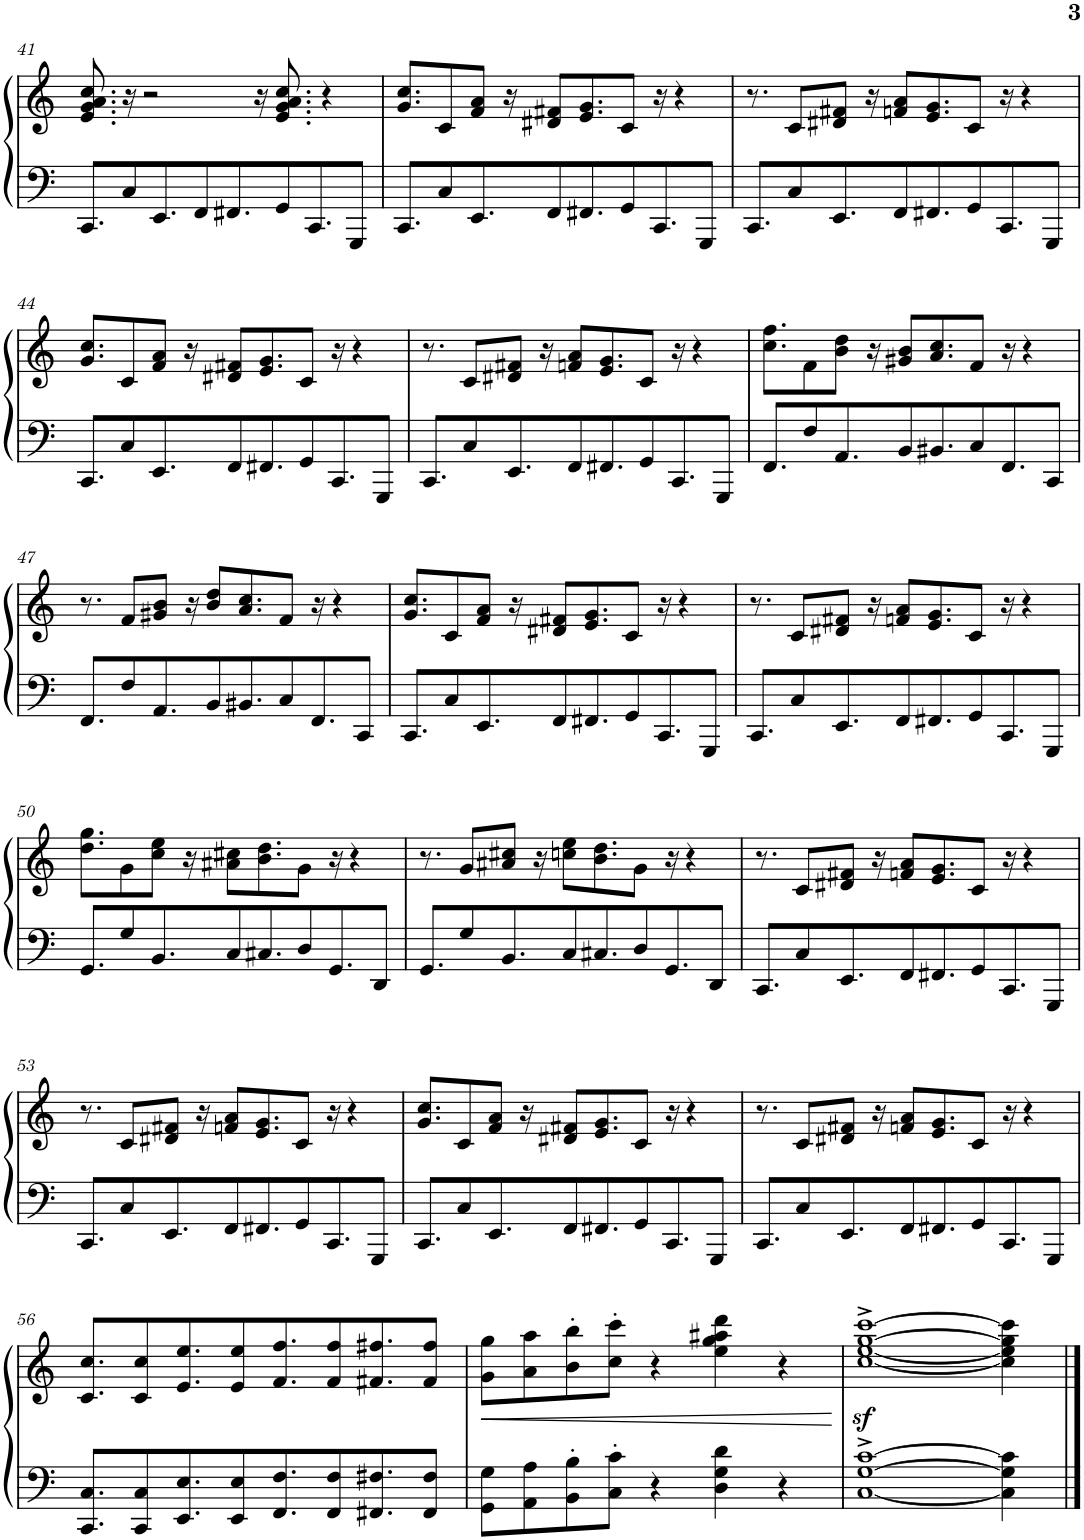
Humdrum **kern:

**kern	**kern	**dynam
*part1	*part1	*part1
*staff2	*staff1	*staff1/2
*I"Piano	*	*
*I'Pno.	*	*
!!LO:PB:g=z
*clefF4	*clefG2	*
*k[]	*k[]	*
*M5/4	*M5/4	*
=41	=41	=41
8.CC/L	8.e/ 8.g/ 8.a/ 8.cc/	.
8C/	16r	.
.	2r	.
8.EE/	.	.
8FF/	.	.
8.FF#X/	.	.
.	16r	.
8GG/	8.e/ 8.g/ 8.a/ 8.cc/	.
8.CC/	.	.
.	4r	.
8GGG/J	.	.
=42	=42	=42
8.CC/L	8.g/ 8.cc/L	.
8C/	8c/	.
8.EE/	8f/ 8a/J	.
.	16r	.
8FF/	8d#X/ 8f#X/L	.
8.FF#X/	8.e/ 8.g/	.
8GG/	8c/J	.
8.CC/	16r	.
.	4r	.
8GGG/J	.	.
=43	=43	=43
8.CC/L	8.r	.
8C/	8c/L	.
8.EE/	8d#X/ 8f#X/J	.
.	16r	.
8FF/	8fn/ 8a/L	.
8.FF#X/	8.e/ 8.g/	.
8GG/	8c/J	.
8.CC/	16r	.
.	4r	.
8GGG/J	.	.
!!LO:LB:g=z
=44	=44	=44
8.CC/L	8.g/ 8.cc/L	.
8C/	8c/	.
8.EE/	8f/ 8a/J	.
.	16r	.
8FF/	8d#X/ 8f#X/L	.
8.FF#X/	8.e/ 8.g/	.
8GG/	8c/J	.
8.CC/	16r	.
.	4r	.
8GGG/J	.	.
=45	=45	=45
8.CC/L	8.r	.
8C/	8c/L	.
8.EE/	8d#X/ 8f#X/J	.
.	16r	.
8FF/	8fn/ 8a/L	.
8.FF#X/	8.e/ 8.g/	.
8GG/	8c/J	.
8.CC/	16r	.
.	4r	.
8GGG/J	.	.
=46	=46	=46
8.FF/L	8.cc\ 8.ff\L	.
8F/	8f\	.
8.AA/	8b\ 8dd\J	.
.	16r	.
8BB/	8g#X/ 8b/L	.
8.BB#X/	8.a/ 8.cc/	.
8C/	8f/J	.
8.FF/	16r	.
.	4r	.
8CC/J	.	.
!!LO:LB:g=z
=47	=47	=47
8.FF/L	8.r	.
8F/	8f/L	.
8.AA/	8g#X/ 8b/J	.
.	16r	.
8BB/	8b/ 8dd/L	.
8.BB#X/	8.a/ 8.cc/	.
8C/	8f/J	.
8.FF/	16r	.
.	4r	.
8CC/J	.	.
=48	=48	=48
8.CC/L	8.g/ 8.cc/L	.
8C/	8c/	.
8.EE/	8f/ 8a/J	.
.	16r	.
8FF/	8d#X/ 8f#X/L	.
8.FF#X/	8.e/ 8.g/	.
8GG/	8c/J	.
8.CC/	16r	.
.	4r	.
8GGG/J	.	.
=49	=49	=49
8.CC/L	8.r	.
8C/	8c/L	.
8.EE/	8d#X/ 8f#X/J	.
.	16r	.
8FF/	8fn/ 8a/L	.
8.FF#X/	8.e/ 8.g/	.
8GG/	8c/J	.
8.CC/	16r	.
.	4r	.
8GGG/J	.	.
!!LO:LB:g=z
=50	=50	=50
8.GG/L	8.dd\ 8.gg\L	.
8G/	8g\	.
8.BB/	8cc\ 8ee\J	.
.	16r	.
8C/	8a#X\ 8cc#X\L	.
8.C#X/	8.b\ 8.dd\	.
8D/	8g\J	.
8.GG/	16r	.
.	4r	.
8DD/J	.	.
=51	=51	=51
8.GG/L	8.r	.
8G/	8g/L	.
8.BB/	8a#X/ 8cc#X/J	.
.	16r	.
8C/	8ccn\ 8ee\L	.
8.C#X/	8.b\ 8.dd\	.
8D/	8g\J	.
8.GG/	16r	.
.	4r	.
8DD/J	.	.
=52	=52	=52
8.CC/L	8.r	.
8C/	8c/L	.
8.EE/	8d#X/ 8f#X/J	.
.	16r	.
8FF/	8fn/ 8a/L	.
8.FF#X/	8.e/ 8.g/	.
8GG/	8c/J	.
8.CC/	16r	.
.	4r	.
8GGG/J	.	.
!!LO:LB:g=z
=53	=53	=53
8.CC/L	8.r	.
8C/	8c/L	.
8.EE/	8d#X/ 8f#X/J	.
.	16r	.
8FF/	8fn/ 8a/L	.
8.FF#X/	8.e/ 8.g/	.
8GG/	8c/J	.
8.CC/	16r	.
.	4r	.
8GGG/J	.	.
=54	=54	=54
8.CC/L	8.g/ 8.cc/L	.
8C/	8c/	.
8.EE/	8f/ 8a/J	.
.	16r	.
8FF/	8d#X/ 8f#X/L	.
8.FF#X/	8.e/ 8.g/	.
8GG/	8c/J	.
8.CC/	16r	.
.	4r	.
8GGG/J	.	.
=55	=55	=55
8.CC/L	8.r	.
8C/	8c/L	.
8.EE/	8d#X/ 8f#X/J	.
.	16r	.
8FF/	8fn/ 8a/L	.
8.FF#X/	8.e/ 8.g/	.
8GG/	8c/J	.
8.CC/	16r	.
.	4r	.
8GGG/J	.	.
!!LO:LB:g=z
=56	=56	=56
8.CC/ 8.C/L	8.c/ 8.cc/L	.
8CC/ 8C/	8c/ 8cc/	.
8.EE/ 8.E/	8.e/ 8.ee/	.
8EE/ 8E/	8e/ 8ee/	.
8.FF/ 8.F/	8.f/ 8.ff/	.
8FF/ 8F/	8f/ 8ff/	.
8.FF#X/ 8.F#X/	8.f#X/ 8.ff#X/	.
8FF#/ 8F#/J	8f#/ 8ff#/J	.
=57	=57	=57
!	!	!LO:HP:b
8GG\ 8G\L	8g\ 8gg\L	<
8AA\ 8A\	8a\ 8aa\	.
8BB\' 8B\'	8b\' 8bb\'	.
8C\' 8c\'J	8cc\' 8ccc\'J	.
4r	4r	.
4D\ 4G\ 4d\	4ee\ 4gg\ 4aa#X\ 4ddd\	.
4r	4r	.
.	.	[
=58	=58	=58
[1C^ [1G^ [1c^	[1ccz<^ [1eez<^ [1ggz<^ [1cccz<^	.
4C\] 4G\] 4c\]	4cc\] 4ee\] 4gg\] 4ccc\]	.
==	==	==
*-	*-	*-
